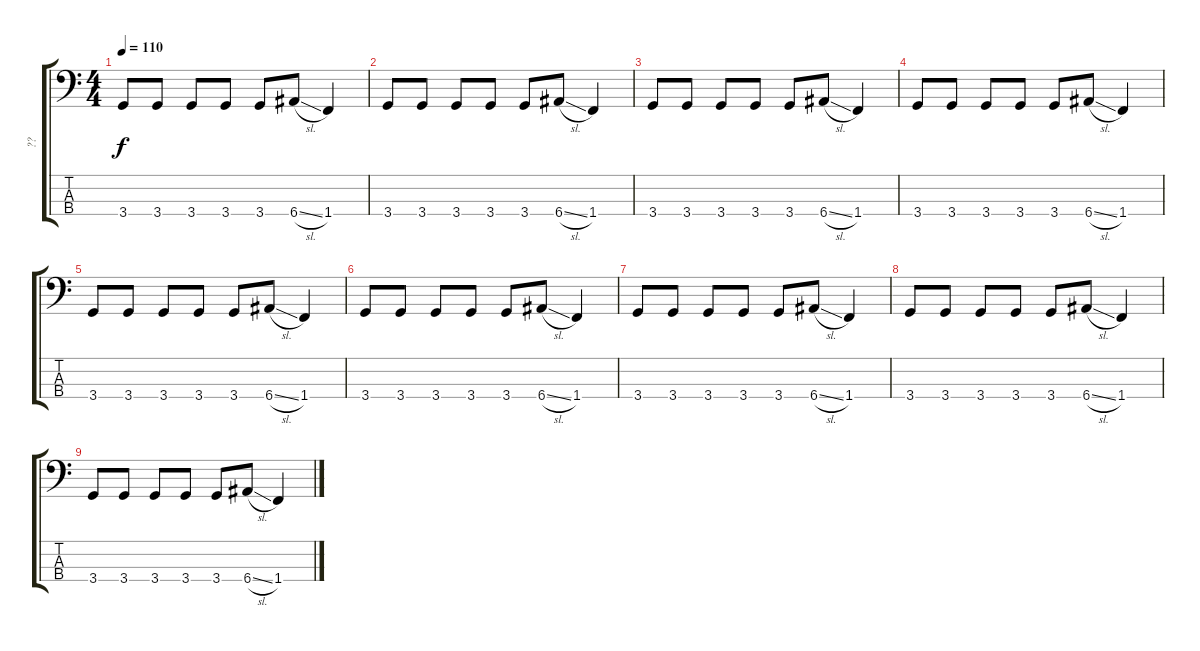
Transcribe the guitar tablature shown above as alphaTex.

\track ("??" "??") {instrument electricbasspick}
\staff {score tabs}
\tuning (G2 D2 A1 E1) {hide}
\ts (4 4)
\tempo 110
\clef f4
\ks c
3.4.8{dy f} 3.4.8 3.4.8 3.4.8 3.4.8 6.4{sl}.8 1.4.4 |
3.4.8 3.4.8 3.4.8 3.4.8 3.4.8 6.4{sl}.8 1.4.4 |
3.4.8 3.4.8 3.4.8 3.4.8 3.4.8 6.4{sl}.8 1.4.4 |
3.4.8 3.4.8 3.4.8 3.4.8 3.4.8 6.4{sl}.8 1.4.4 |
3.4.8 3.4.8 3.4.8 3.4.8 3.4.8 6.4{sl}.8 1.4.4 |
3.4.8 3.4.8 3.4.8 3.4.8 3.4.8 6.4{sl}.8 1.4.4 |
3.4.8 3.4.8 3.4.8 3.4.8 3.4.8 6.4{sl}.8 1.4.4 |
3.4.8 3.4.8 3.4.8 3.4.8 3.4.8 6.4{sl}.8 1.4.4 |
3.4.8 3.4.8 3.4.8 3.4.8 3.4.8 6.4{sl}.8 1.4.4
